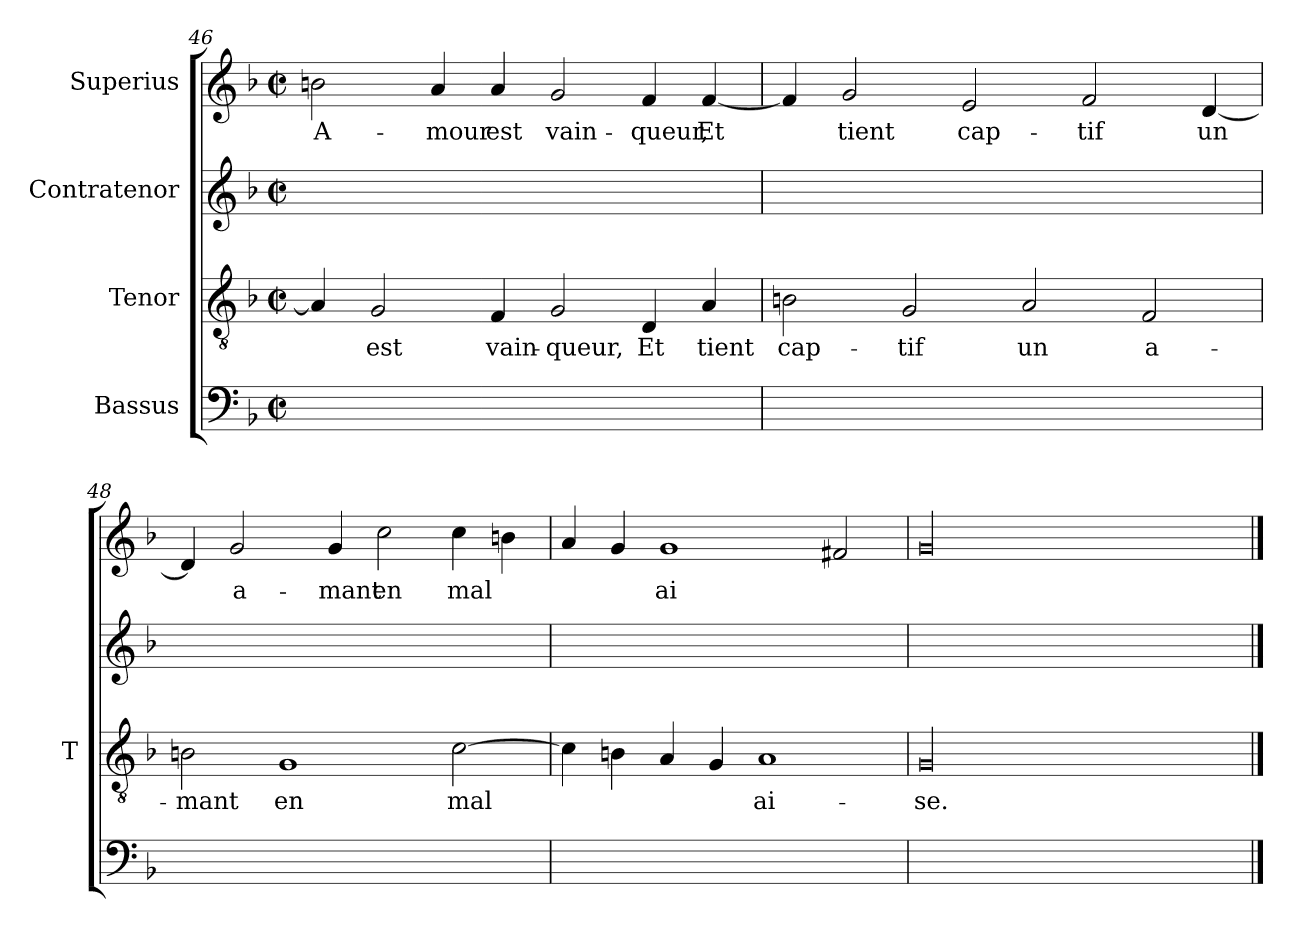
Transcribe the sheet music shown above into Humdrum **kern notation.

**kern	**kern	**text	**kern	**kern	**text
*part4	*part3	*part3	*part2	*part1	*part1
*staff4	*staff3	*staff3	*staff2	*staff1	*staff1
*I"Bassus	*I"Tenor	*	*I"Contratenor	*I"Superius	*
*	*I'T	*	*	*	*
*clefF4	*clefGv2	*	*clefG2	*clefG2	*
*k[b-]	*k[b-]	*	*k[b-]	*k[b-]	*
*F:	*F:	*	*F:	*F:	*
*M2/2	*M2/2	*	*M2/2	*M2/2	*
*met(c|)	*met(c|)	*	*met(c|)	*met(c|)	*
=46	=46	=46	=46	=46	=46
1ryy	4A]	.	1ryy	2b	A-
.	2G	-est	.	.	.
.	.	.	.	4a	-mour
.	4F	vain-	.	4a	-est
1ryy	2G	-queur,	1ryy	2g	vain-
.	4D	-Et	.	4f	-queur,
.	4A	-tient	.	[4f	-Et
=47	=47	=47	=47	=47	=47
1ryy	2B	cap-	1ryy	4f]	.
.	.	.	.	2g	-tient
.	2G	-tif	.	.	.
.	.	.	.	2e	cap-
1ryy	2A	-un	1ryy	.	.
.	.	.	.	2f	-tif
.	2F	a-	.	.	.
.	.	.	.	[4d	-un
=48	=48	=48	=48	=48	=48
1ryy	2B	-mant	1ryy	4d]	.
.	.	.	.	2g	a-
.	1G	-en	.	.	.
.	.	.	.	4g	-mant
1ryy	.	.	1ryy	2cc	-en
.	[2c	-mal	.	4cc	-mal
.	.	.	.	4b	.
=49	=49	=49	=49	=49	=49
1ryy	4c]	.	1ryy	4a	.
.	4B	.	.	4g	.
.	4A	.	.	1g	ai-
.	4G	.	.	.	.
1ryy	1A	ai-	1ryy	.	.
.	.	.	.	2f#X	.
=50	=50	=50	=50	=50	=50
1ryy	00G	-se.	1ryy	00g	-
0.ryy	.	.	0.ryy	.	.
==	==	==	==	==	==
*-	*-	*-	*-	*-	*-
